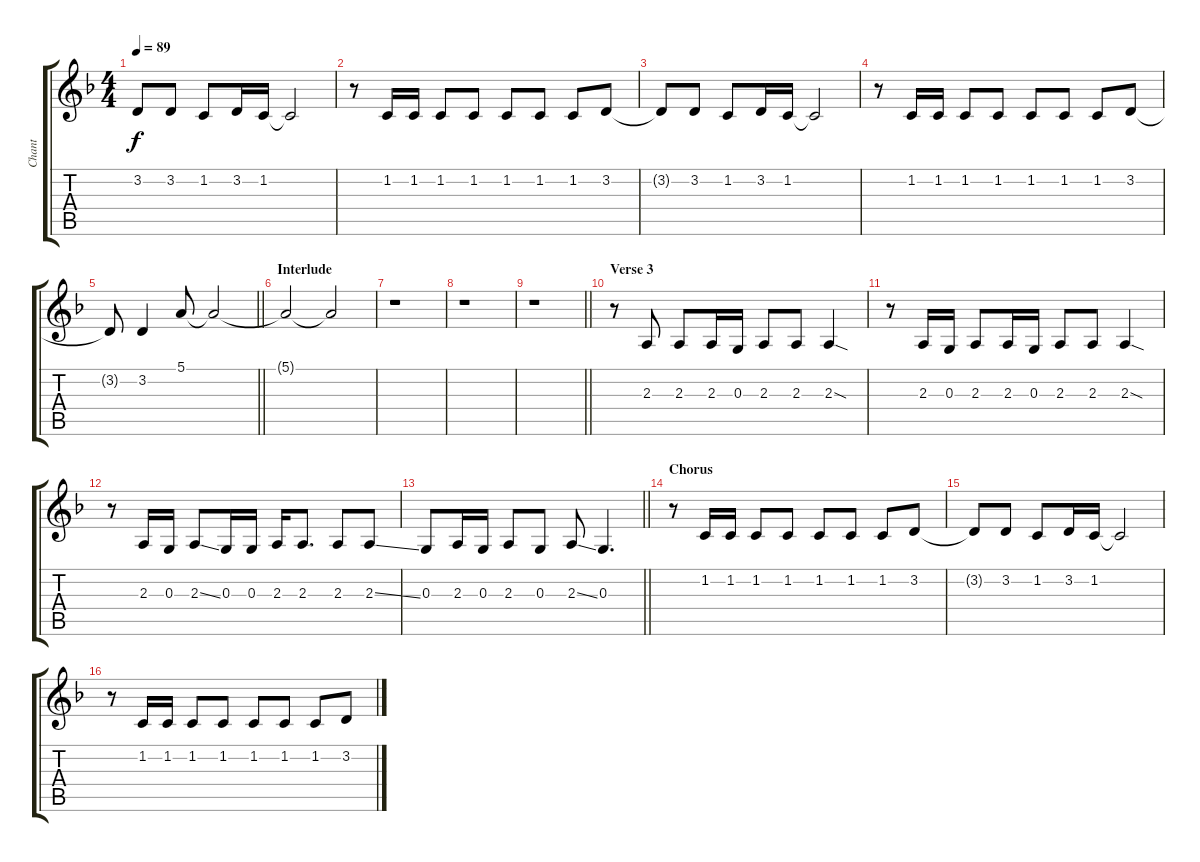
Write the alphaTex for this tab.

\track ("Chant" "Chant") {instrument synthvoice}
\staff {score tabs}
\tuning (E4 B3 G3 D3 A2 E2) {hide}
\ts (4 4)
\tempo 89
\clef g2
\ks f
3.2.8{dy f} 3.2.8 1.2.8 3.2.16 1.2.16 1.2{t}.2 |
r.8 1.2.16 1.2.16 1.2.8 1.2.8 1.2.8 1.2.8 1.2.8 3.2.8 |
3.2{t}.8 3.2.8 1.2.8 3.2.16 1.2.16 1.2{t}.2 |
r.8 1.2.16 1.2.16 1.2.8 1.2.8 1.2.8 1.2.8 1.2.8 3.2.8 |
\barLineRight lightlight
3.2{t}.8 3.2.4 5.1.8 5.1{t}.2 |
\section ("" "Interlude")
5.1{t}.2 5.1{t}.2 |
r.1 |
r.1 |
\barLineRight lightlight
r.1 |
\section ("" "Verse 3")
r.8 2.3.8 2.3.8 2.3.16 0.3.16 2.3.8 2.3.8 2.3{sod}.4 |
r.8 2.3.16 0.3.16 2.3.8 2.3.16 0.3.16 2.3.8 2.3.8 2.3{sod}.4 |
r.8 2.3.16 0.3.16 2.3{ss}.8 0.3.16 0.3.16 2.3.16 2.3.8{d} 2.3.8 2.3{ss}.8 |
\barLineRight lightlight
0.3.8 2.3.16 0.3.16 2.3.8 0.3.8 2.3{ss}.8 0.3.4{d} |
\section ("" "Chorus")
r.8 1.2.16 1.2.16 1.2.8 1.2.8 1.2.8 1.2.8 1.2.8 3.2.8 |
3.2{t}.8 3.2.8 1.2.8 3.2.16 1.2.16 1.2{t}.2 |
r.8 1.2.16 1.2.16 1.2.8 1.2.8 1.2.8 1.2.8 1.2.8 3.2.8
